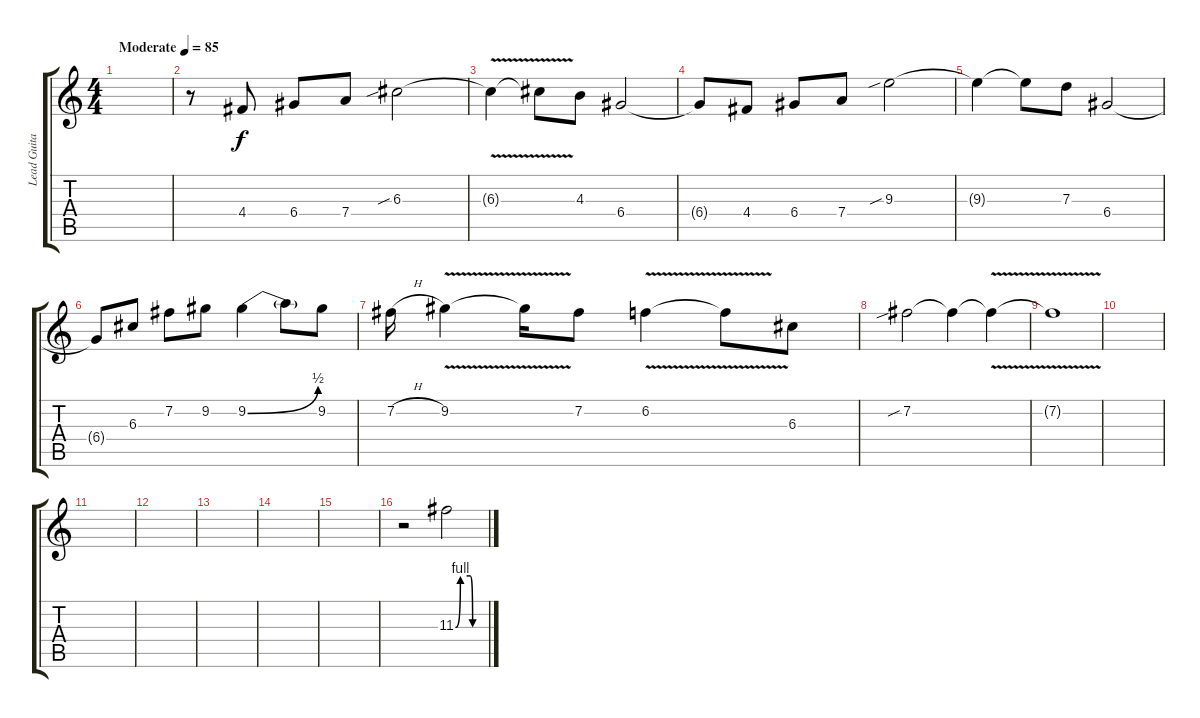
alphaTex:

\track ("Lead Guitar" "Lead Guita") {instrument overdrivenguitar}
\staff {score tabs}
\tuning (E4 B3 G3 D3 A2 E2) {hide}
\ts (4 4)
\tempo (85 "Moderate")
\clef g2
\ks c
|
r.8 4.4.8 6.4.8 7.4.8 6.3{sib}.2 |
6.3{v t}.4 6.3{t}.8 4.3.8 6.4.2 |
6.4{t}.8 4.4.8 6.4.8 7.4.8 9.3{sib}.2 |
9.3{t}.4 9.3{t}.8 7.3.8 6.4.2 |
6.4{t}.8 6.3.8 7.2.8 9.2.8 9.2{be (bend 0 0 60 2)}.4 9.2{t}.8 9.2.8 |
7.2{h}.16 9.2{v}.4 9.2{t}.16 7.2.8 6.2{v}.4 6.2{t}.8 6.3.8 |
7.2{sib}.2 7.2{t}.4 7.2{v t}.4 |
7.2{t}.1 |
|
|
|
|
|
|
r.2 11.3{be (custom 0 0 10 4 30 4 35 0 60 0)}.2
